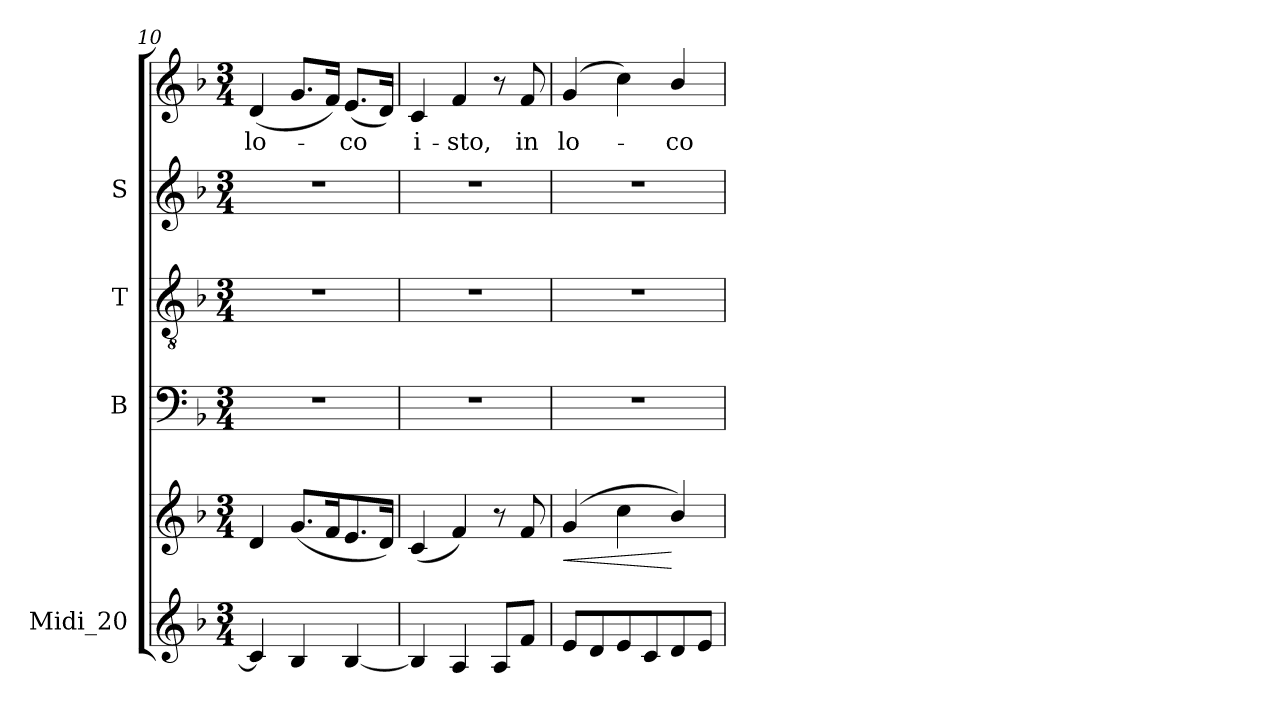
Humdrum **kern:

**kern	**kern	**dynam	**kern	**kern	**kern	**kern	**text
*part4	*part4	*part4	*part3	*part2	*part1	*part1	*part1
*staff6	*staff5	*staff5/6	*staff4	*staff3	*staff2	*staff1	*staff1
*I"Midi_20	*	*	*I"B	*I"T	*I"S	*	*
*	*	*	*I'B	*I'T	*I'S	*	*
*clefG2	*clefG2	*	*clefF4	*clefGv2	*clefG2	*clefG2	*
*k[b-]	*k[b-]	*	*k[b-]	*k[b-]	*k[b-]	*k[b-]	*
*F:	*F:	*	*F:	*F:	*F:	*F:	*
*M3/4	*M3/4	*	*M3/4	*M3/4	*M3/4	*M3/4	*
=10	=10	=10	=10	=10	=10	=10	=10
!	!	!	!	!	!LO:N:vis=1	!	!LO:LY:b
4c]	4d	.	2.r	2.r	2.r	(<4d	lo-
4B-	(<8.gL	.	.	.	.	8.gL	.
.	16f	.	.	.	.	16fJ)	.
!	!	!	!	!	!	!	!LO:LY:b
[4B-	8.e	.	.	.	.	(<8.eL	co
.	16dJ)	.	.	.	.	16dJ)	.
=11	=11	=11	=11	=11	=11	=11	=11
!	!	!	!	!	!LO:N:vis=1	!	!LO:LY:b
4B-]	(<4c	.	2.r	2.r	2.r	4c	i-
!	!	!	!	!	!	!	!LO:LY:b
4A	4f)	.	.	.	.	4f	-sto,
8AL	8r	.	.	.	.	8r	.
!	!	!	!	!	!	!	!LO:LY:b
8fJ	8f	.	.	.	.	8f	in
=12	=12	=12	=12	=12	=12	=12	=12
!	!	!LO:HP:b	!	!	!LO:N:vis=1	!	!LO:LY:b
8eL	(>4g	<	2.r	2.r	2.r	(<4g	lo-
8d	.	.	.	.	.	.	.
8e	4cc	.	.	.	.	4cc)	.
8c	.	.	.	.	.	.	.
!	!	!	!	!	!	!	!LO:LY:b
8d	4b-/)	[	.	.	.	4b-/	co
8eJ	.	.	.	.	.	.	.
=	=	=	=	=	=	=	=
*-	*-	*-	*-	*-	*-	*-	*-
